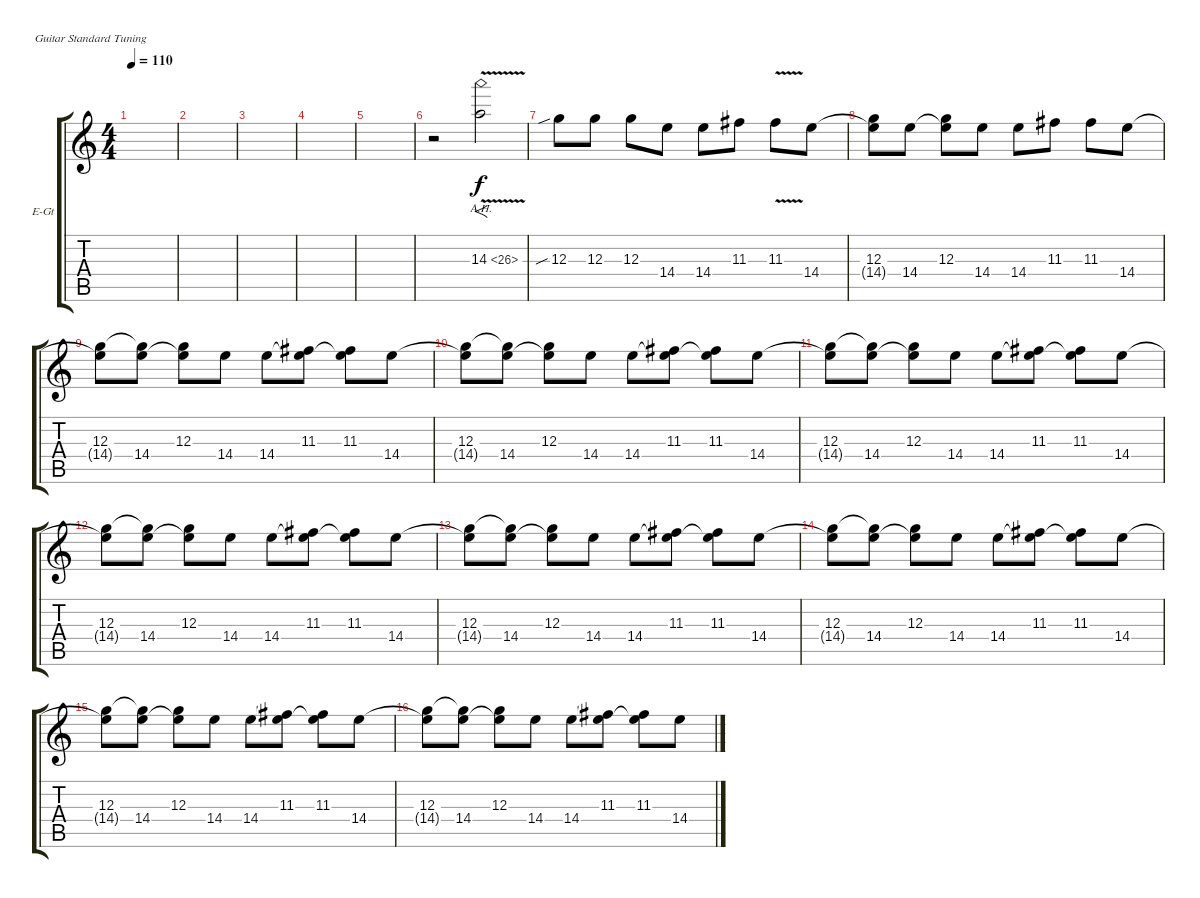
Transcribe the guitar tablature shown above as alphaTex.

\defaultSystemsLayout 4
\bracketExtendMode groupsimilarinstruments
\firstSystemTrackNameOrientation horizontal
\otherSystemsTrackNameOrientation horizontal
\track ("Electric Guitar" "E-Gt") {instrument distortionguitar}
\staff {score tabs}
\tuning (E4 B3 G3 D3 A2 E2)
\ts (4 4)
\tempo 110
\clef g2
\scale
0.333333
\ks c
|
\scale
0.333333 |
\scale
0.333333 |
\scale
0.333333 |
\scale
0.333333 |
\scale
0.333333 r.2 14.3{ah 12 v}.2{f} |
\scale
0.333333 12.3{sib}.8 12.3.8 12.3.8 14.4.8 14.4.8 11.3.8 11.3{v}.8 14.4.8 |
\scale
0.333333 (12.3 14.4{t}).8 14.4.8 (12.3 14.4{t}).8 14.4.8 14.4.8 11.3.8 11.3.8 14.4.8 |
\scale
0.333333 (12.3 14.4{t}).8 (14.4 12.3{t}).8 (12.3 14.4{t}).8 14.4.8 14.4.8 (11.3 14.4{t}).8 (11.3 14.4{t}).8 14.4.8 |
\scale
0.333333 (12.3 14.4{t}).8 (14.4 12.3{t}).8 (12.3 14.4{t}).8 14.4.8 14.4.8 (11.3 14.4{t}).8 (11.3 14.4{t}).8 14.4.8 |
(12.3 14.4{t}).8 (14.4 12.3{t}).8 (12.3 14.4{t}).8 14.4.8 14.4.8 (11.3 14.4{t}).8 (11.3 14.4{t}).8 14.4.8 |
(12.3 14.4{t}).8 (14.4 12.3{t}).8 (12.3 14.4{t}).8 14.4.8 14.4.8 (11.3 14.4{t}).8 (11.3 14.4{t}).8 14.4.8 |
(12.3 14.4{t}).8 (14.4 12.3{t}).8 (12.3 14.4{t}).8 14.4.8 14.4.8 (11.3 14.4{t}).8 (11.3 14.4{t}).8 14.4.8 |
(12.3 14.4{t}).8 (14.4 12.3{t}).8 (12.3 14.4{t}).8 14.4.8 14.4.8 (11.3 14.4{t}).8 (11.3 14.4{t}).8 14.4.8 |
(12.3 14.4{t}).8 (14.4 12.3{t}).8 (12.3 14.4{t}).8 14.4.8 14.4.8 (11.3 14.4{t}).8 (11.3 14.4{t}).8 14.4.8 |
(12.3 14.4{t}).8 (14.4 12.3{t}).8 (12.3 14.4{t}).8 14.4.8 14.4.8 (11.3 14.4{t}).8 (11.3 14.4{t}).8 14.4.8
